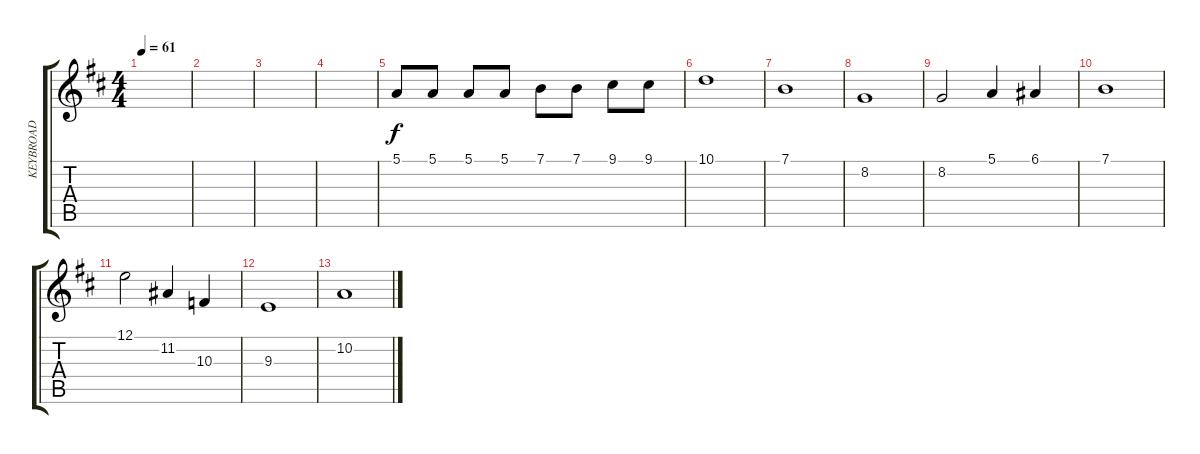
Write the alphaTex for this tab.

\track ("KEYBROAD" "KEYBROAD") {instrument viola}
\staff {score tabs}
\tuning (E4 B3 G3 D3 A2 E2) {hide}
\ts (4 4)
\tempo 61
\clef g2
\ks d
|
|
|
|
5.1.8 5.1.8 5.1.8 5.1.8 7.1.8 7.1.8 9.1.8 9.1.8 |
10.1.1 |
7.1.1 |
8.2.1 |
8.2.2 5.1.4 6.1.4 |
7.1.1 |
12.1.2 11.2.4 10.3.4 |
9.3.1 |
10.2.1
